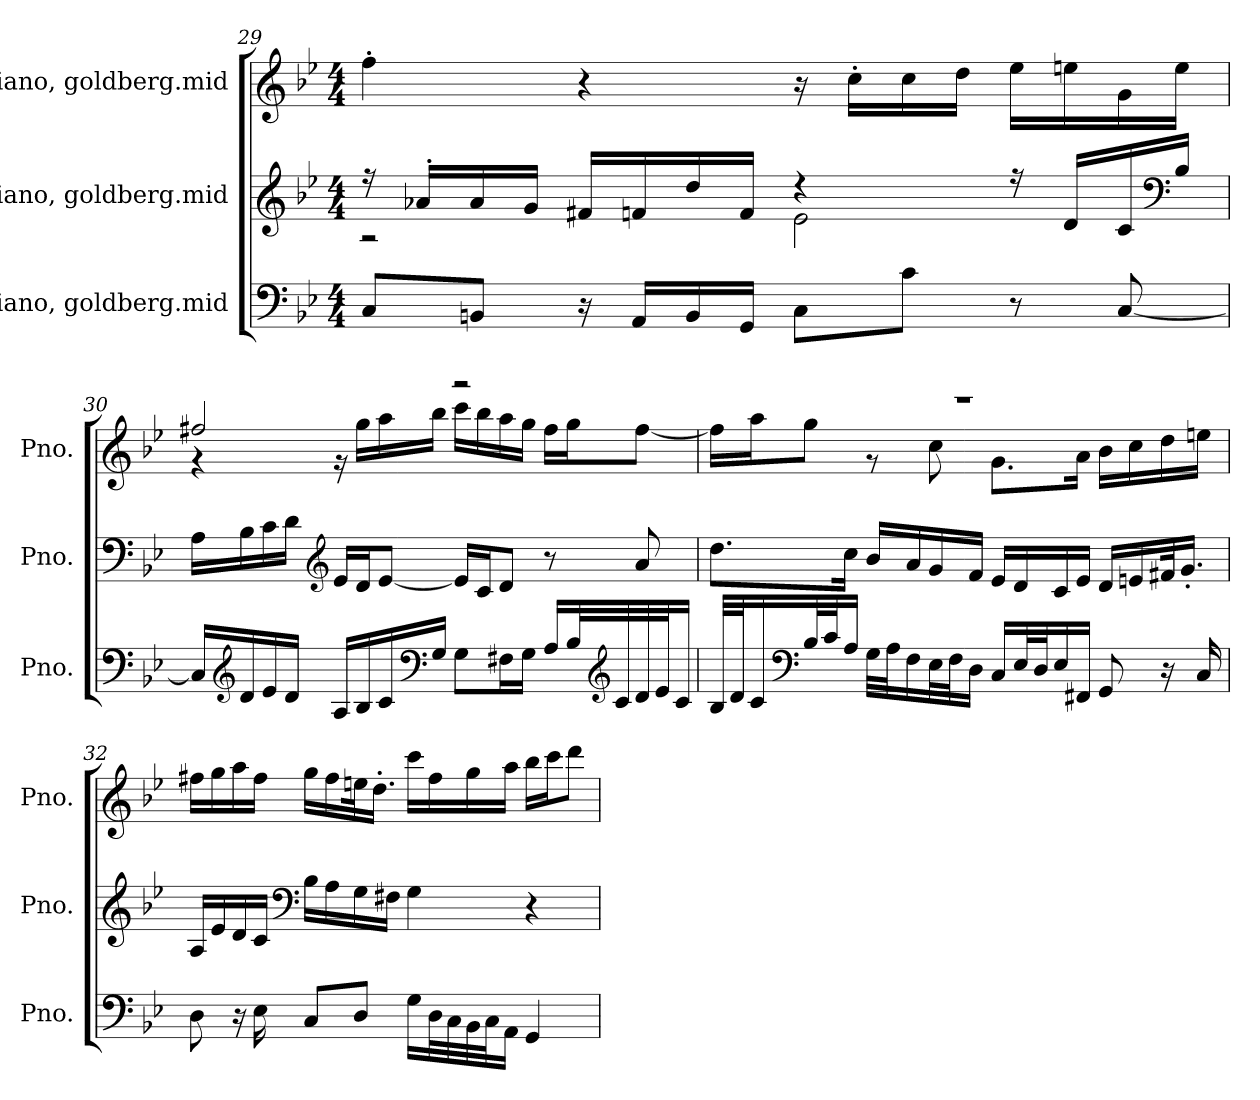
**kern	**kern	**kern
*part3	*part2	*part1
*staff3	*staff2	*staff1
*I"Piano, goldberg.mid	*I"Piano, goldberg.mid	*I"Piano, goldberg.mid
*I'Pno.	*I'Pno.	*I'Pno.
*clefF4	*clefG2	*clefG2
*k[b-e-]	*k[b-e-]	*k[b-e-]
*M4/4	*M4/4	*M4/4
=29	=29	=29
*	*^	*
8C/L	16r	2r	4ff'\
.	16a-X'/LL	.	.
8BBn/J	16a-/	.	.
.	16g/JJ	.	.
16r	16f#X/LL	.	4r
16AA/LL	16fn/	.	.
16BB/	16dd/	.	.
16GG/JJ	16f/JJ	.	.
8C\L	4r	2e-\	16r
.	.	.	16cc'\LL
8c\J	.	.	16cc\
.	.	.	16dd\JJ
8r	16r	.	16ee-\LL
.	16d/LL	.	16een\
[8C/	16c/	.	16g\
*	*clefF4	*	*
.	16B-/JJ	.	16ee\JJ
*	*v	*v	*
!!LO:LB:g=z
=30	=30	=30
*	*	*^
16C/LL]	16A\LL	2ff#X/	4r
*clefG2	*	*	*
16d/	16B-\	.	.
16e-/	16c\	.	.
16d/JJ	16d\JJ	.	.
*	*clefG2	*	*
16A/LL	16e-/LL	.	16r
16B-/	16d/J	.	16gg\LL
16c/	[8e-/J	.	16aa\
*clefF4	*	*	*
16G/JJ	.	.	16bb-\JJ
8G\L	16e-/LL]	2r	16ccc\LL
.	16c/J	.	16bb-\
16F#X\L	8d/J	.	16aa\
16G\JJ	.	.	16gg\JJ
16A/LL	8r	.	16ff#\LL
32B-/L	.	.	16gg\J
*clefG2	*	*	*
32c/	.	.	.
32d/	8a/	.	[8ff#\J
32e-/J	.	.	.
16c/JJ	.	.	.
!!LO:LB:g=z	!!
=31	=31	=31	=31
32B-/LLL	8.dd\L	1r	16ff#\LL]
32d/J	.	.	.
16c/	.	.	16aa\J
*clefF4	*	*	*
32B-/L	.	.	8gg\J
32c/J	.	.	.
16A/JJ	16cc\Jk	.	.
32G\LLL	16b-/LL	.	8r
32A\J	.	.	.
16F\	16a/	.	.
32E-\L	16g/	.	8cc\
32F\J	.	.	.
16D\JJ	16f/JJ	.	.
16C/LL	16e-/LL	.	8.g\L
32E-/L	16d/	.	.
32D/J	.	.	.
16E-/	16c/	.	.
16FF#X/JJ	16e-/JJ	.	16a\Jk
8GG/	16d/LL	.	16b-\LL
.	16en/	.	16cc\
16r	32f#X/K	.	16dd\
.	16.g'/JJ	.	.
16C/	.	.	16een\JJ
*	*	*v	*v
!!LO:PB:g=z
=32	=32	=32
8D\	16A/LL	16ff#X\LL
.	16e-/	16gg\
16r	16d/	16aa\
16E-\	16c/JJ	16ff#\JJ
*	*clefF4	*
8C/L	16B-\LL	16gg\LL
.	16A\	16ff#\
8D/J	16G\	32een\K
.	.	16.dd'\JJ
.	16F#X\JJ	.
16G\LL	4G\	16ccc\LL
32D\L	.	16ff#\
32C\	.	.
32BB-\	.	16gg\
32C\J	.	.
16AA\JJ	.	16aa\JJ
4GG/	4r	16bb-\LL
.	.	16ccc\J
.	.	8ddd\J
=	=	=
*-	*-	*-
